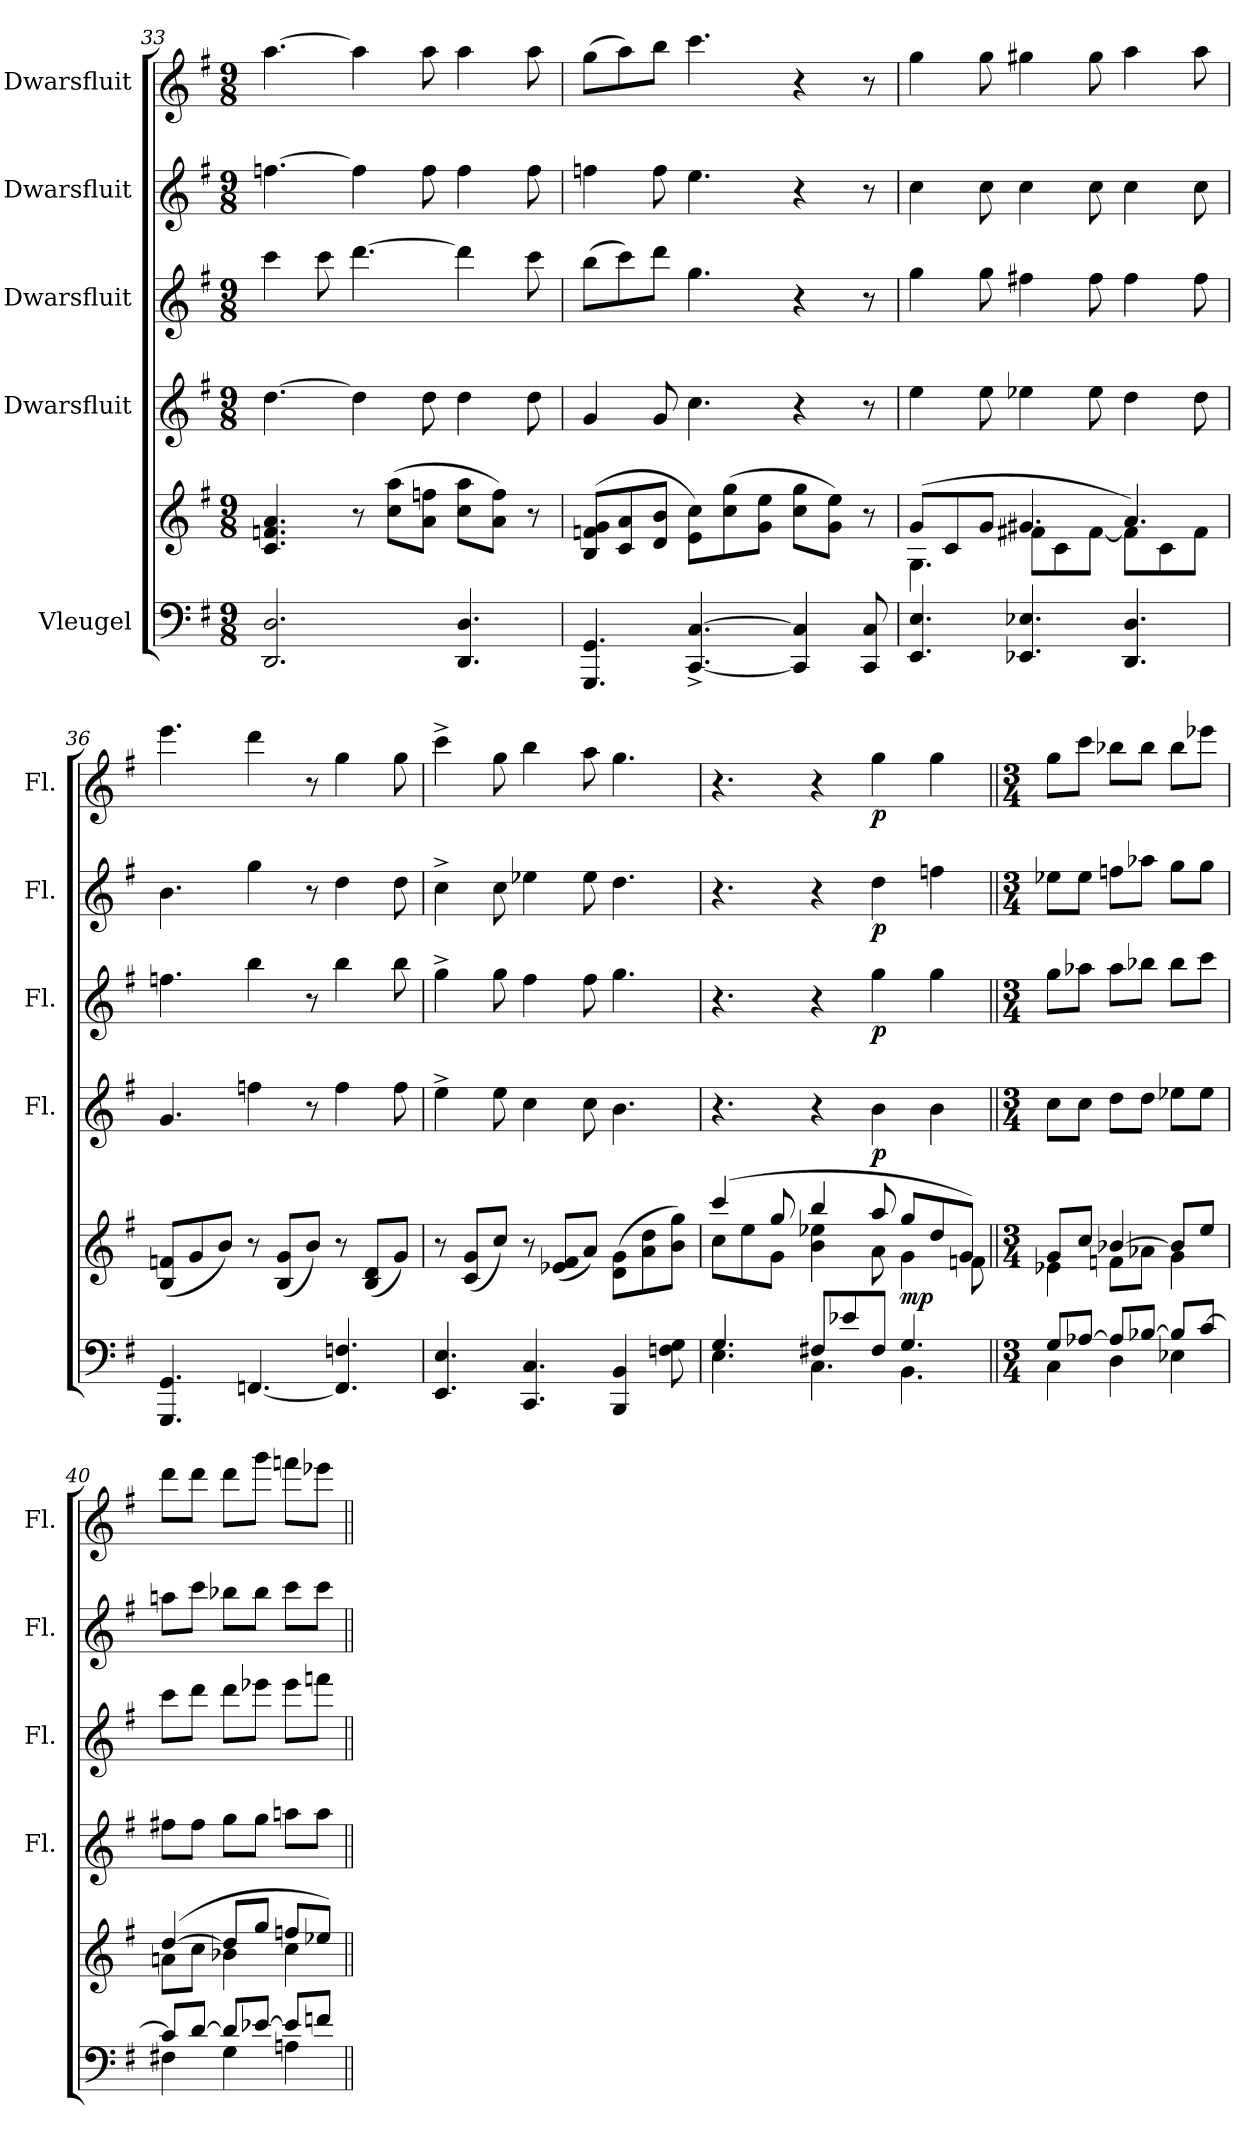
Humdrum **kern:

**kern	**kern	**dynam	**kern	**dynam	**kern	**dynam	**kern	**dynam	**kern	**dynam
*part5	*part5	*part5	*part4	*part4	*part3	*part3	*part2	*part2	*part1	*part1
*staff6	*staff5	*staff5/6	*staff4	*staff4	*staff3	*staff3	*staff2	*staff2	*staff1	*staff1
*I"Vleugel	*	*	*I"Dwarsfluit	*	*I"Dwarsfluit	*	*I"Dwarsfluit	*	*I"Dwarsfluit	*
*	*	*	*I'Fl.	*	*I'Fl.	*	*I'Fl.	*	*I'Fl.	*
*clefF4	*clefG2	*	*clefG2	*	*clefG2	*	*clefG2	*	*clefG2	*
*k[f#]	*k[f#]	*	*k[f#]	*	*k[f#]	*	*k[f#]	*	*k[f#]	*
*M9/8	*M9/8	*	*M9/8	*	*M9/8	*	*M9/8	*	*M9/8	*
=33	=33	=33	=33	=33	=33	=33	=33	=33	=33	=33
2.DD/ 2.D/	4.c/ 4.fn/ 4.a/	.	[4.dd\	.	4ccc\	.	[4.ffn\	.	[4.aa\	.
.	.	.	.	.	8ccc\	.	.	.	.	.
.	8r	.	4dd\]	.	[4.ddd\	.	4ff\]	.	4aa\]	.
.	(8cc\ 8aa\L	.	.	.	.	.	.	.	.	.
.	8a\ 8ffn\J	.	8dd\	.	.	.	8ff\	.	8aa\	.
4.DD/ 4.D/	8cc\ 8aa\L	.	4dd\	.	4ddd\]	.	4ff\	.	4aa\	.
.	8a\ 8ff\J)	.	.	.	.	.	.	.	.	.
.	8r	.	8dd\	.	8ccc\	.	8ff\	.	8aa\	.
=34	=34	=34	=34	=34	=34	=34	=34	=34	=34	=34
4.GGG/ 4.GG/	(8B/ 8fn/ 8g/L	.	4g/	.	(8bb\L	.	4ffn\	.	(8gg\L	.
.	8c/ 8a/	.	.	.	8ccc\)	.	.	.	8aa\)	.
.	8d/ 8b/J	.	8g/	.	8ddd\J	.	8ff\	.	8bb\J	.
[4.CC/^ [4.C/^	8e\ 8cc\L)	.	4.cc\	.	4.gg\	.	4.ee\	.	4.ccc\	.
.	(8cc\ 8gg\	.	.	.	.	.	.	.	.	.
.	8g\ 8ee\J	.	.	.	.	.	.	.	.	.
4CC/] 4C/]	8cc\ 8gg\L	.	4r	.	4r	.	4r	.	4r	.
.	8g\ 8ee\J)	.	.	.	.	.	.	.	.	.
8CC/ 8C/	8r	.	8r	.	8r	.	8r	.	8r	.
!!LO:LB:g=z
=35	=35	=35	=35	=35	=35	=35	=35	=35	=35	=35
*	*^	*	*	*	*	*	*	*	*	*
4.EE/ 4.E/	(8g/L	4.G\	.	4ee\	.	4gg\	.	4cc\	.	4gg\	.
.	8c/	.	.	.	.	.	.	.	.	.	.
.	8g/J	.	.	8ee\	.	8gg\	.	8cc\	.	8gg\	.
4.EE-X/ 4.E-X/	4.g#X/	8f#X\L	.	4ee-X\	.	4ff#X\	.	4cc\	.	4gg#X\	.
.	.	8c\	.	.	.	.	.	.	.	.	.
.	.	[8f#\J	.	8ee-\	.	8ff#\	.	8cc\	.	8gg#\	.
4.DD/ 4.D/	4.a/)	8f#\L]	.	4dd\	.	4ff#\	.	4cc\	.	4aa\	.
.	.	8c\	.	.	.	.	.	.	.	.	.
.	.	8f#\J	.	8dd\	.	8ff#\	.	8cc\	.	8aa\	.
*	*v	*v	*	*	*	*	*	*	*	*	*
=36	=36	=36	=36	=36	=36	=36	=36	=36	=36	=36
4.GGG/ 4.GG/	(8B/ 8fn/L	.	4.g/	.	4.ffn\	.	4.b\	.	4.eee\	.
.	8g/	.	.	.	.	.	.	.	.	.
.	8b/J)	.	.	.	.	.	.	.	.	.
[4.FFn/	8r	.	4ffn\	.	4bb\	.	4gg\	.	4ddd\	.
.	(8B/ 8g/L	.	.	.	.	.	.	.	.	.
.	8b/J)	.	8r	.	8r	.	8r	.	8r	.
4.FF/] 4.Fn/	8r	.	4ff\	.	4bb\	.	4dd\	.	4gg\	.
.	(8B/ 8d/L	.	.	.	.	.	.	.	.	.
.	8g/J)	.	8ff\	.	8bb\	.	8dd\	.	8gg\	.
=37	=37	=37	=37	=37	=37	=37	=37	=37	=37	=37
4.EE/ 4.E/	8r	.	4ee^\	.	4gg^\	.	4cc^\	.	4ccc^\	.
.	(8c/ 8g/L	.	.	.	.	.	.	.	.	.
.	8cc/J)	.	8ee\	.	8gg\	.	8cc\	.	8gg\	.
4.CC/ 4.C/	8r	.	4cc\	.	4ff#\	.	4ee-X\	.	4bb\	.
.	(8e-X/ 8f#/L	.	.	.	.	.	.	.	.	.
.	8a/J)	.	8cc\	.	8ff#\	.	8ee-\	.	8aa\	.
4BBB/ 4BB/	(8d\ 8g\L	.	4.b\	.	4.gg\	.	4.dd\	.	4.gg\	.
.	8a\ 8dd\	.	.	.	.	.	.	.	.	.
8Fn\ 8G\	8b\ 8gg\J)	.	.	.	.	.	.	.	.	.
!!LO:PB:g=z
=38	=38	=38	=38	=38	=38	=38	=38	=38	=38	=38
*^	*^	*	*	*	*	*	*	*	*	*
4.G/	4.E\	(4ccc/	8cc\L	.	4.r	.	4.r	.	4.r	.	4.r	.
.	.	.	8ee\	.	.	.	.	.	.	.	.	.
.	.	8gg/	8g\J	.	.	.	.	.	.	.	.	.
8F#X/L	4.C\	4bb/	4b\ 4ee-X\	.	4r	.	4r	.	4r	.	4r	.
8e-X/	.	.	.	.	.	.	.	.	.	.	.	.
!	!	!	!	!	!	!LO:DY:b	!	!LO:DY:b	!	!LO:DY:b	!	!LO:DY:b
8F#/J	.	8aa/	8a\	.	4b\	p	4gg\	p	4dd\	p	4gg\	p
!	!	!	!	!LO:DY:b	!	!	!	!	!	!	!	!
4.G/	4.BB\	8gg/L	4g\	mp	.	.	.	.	.	.	.	.
.	.	8dd/	.	.	4b\	.	4gg\	.	4ffn\	.	4gg\	.
.	.	8g/J)	8fn\	.	.	.	.	.	.	.	.	.
=39||	=39||	=39||	=39||	=39||	=39||	=39||	=39||	=39||	=39||	=39||	=39||	=39||
*M3/4	*	*M3/4	*	*	*M3/4	*	*M3/4	*	*M3/4	*	*M3/4	*
8G/L	4C\	8g/L	4e-X\	.	8cc\L	.	8gg\L	.	8ee-X\L	.	8gg\L	.
[8A-X/J	.	8cc/J	.	.	8cc\J	.	8aa-X\J	.	8ee-\J	.	8ccc\J	.
8A-/L]	4D\	[4b-X/	8fn\L	.	8dd\L	.	8aa-\L	.	8ffn\L	.	8bb-X\L	.
[8B-X/J	.	.	8a-X\J	.	8dd\J	.	8bb-X\J	.	8aa-X\J	.	8bb-\J	.
8B-/L]	4E-X\	8b-/L]	4g\	.	8ee-X\L	.	8bb-\L	.	8gg\L	.	8bb-\L	.
[8c/J	.	8ee/J	.	.	8ee-\J	.	8ccc\J	.	8gg\J	.	8eee-X\J	.
=40	=40	=40	=40	=40	=40	=40	=40	=40	=40	=40	=40	=40
8c/L]	4F#X\	([4dd/	8an\L	.	8ff#X\L	.	8ccc\L	.	8aan\L	.	8ddd\L	.
[8d/J	.	.	8cc\J	.	8ff#\J	.	8ddd\J	.	8ccc\J	.	8ddd\J	.
8d/L]	4G\	8dd/L]	4b-X\	.	8gg\L	.	8ddd\L	.	8bb-X\L	.	8ddd\L	.
[8e-X/J	.	8gg/J	.	.	8gg\J	.	8eee-X\J	.	8bb-\J	.	8ggg\J	.
8e-/L]	4An\	8ffn/L	4cc\	.	8aan\L	.	8eee-\L	.	8ccc\L	.	8fffn\L	.
8fn/J	.	8ee-X/J)	.	.	8aa\J	.	8fffn\J	.	8ccc\J	.	8eee-X\J	.
*v	*v	*	*	*	*	*	*	*	*	*	*	*
*	*v	*v	*	*	*	*	*	*	*	*	*
=||	=||	=||	=||	=||	=||	=||	=||	=||	=||	=||
*-	*-	*-	*-	*-	*-	*-	*-	*-	*-	*-
